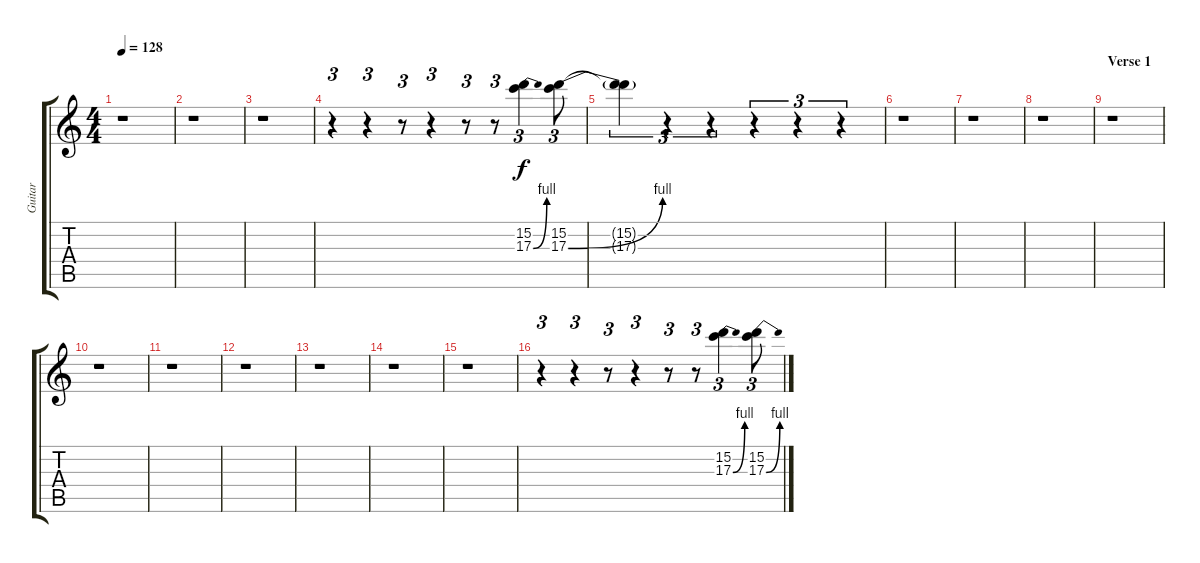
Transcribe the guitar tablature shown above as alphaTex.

\track ("Guitar" "Guitar") {instrument distortionguitar}
\staff {score tabs}
\tuning (E4 B3 G3 D3 A2 D2) {hide}
\ts (4 4)
\tempo 128
\clef g2
\ks c
r.1{dy f} |
r.1 |
r.1 |
r.4{tu (3 2)} r.4{tu (3 2)} r.8{tu (3 2)} r.4{tu (3 2)} r.8{tu (3 2)} r.8{tu (3 2)} (15.2 17.3{be (bend 0 0 60 4)}).4{tu (3 2)} (15.2 17.3{be (bend 0 0 60 4)}).8{tu (3 2)} |
(15.2{t} 17.3{t}).4{tu (3 2)} r.4{tu (3 2)} r.4{tu (3 2)} r.4{tu (3 2)} r.4{tu (3 2)} r.4{tu (3 2)} |
r.1 |
r.1 |
r.1 |
\section ("" "Verse 1")
r.1 |
r.1 |
r.1 |
r.1 |
r.1 |
r.1 |
r.1 |
r.4{tu (3 2)} r.4{tu (3 2)} r.8{tu (3 2)} r.4{tu (3 2)} r.8{tu (3 2)} r.8{tu (3 2)} (15.2 17.3{be (bend 0 0 60 4)}).4{tu (3 2)} (15.2 17.3{be (bend 0 0 60 4)}).8{tu (3 2)}
